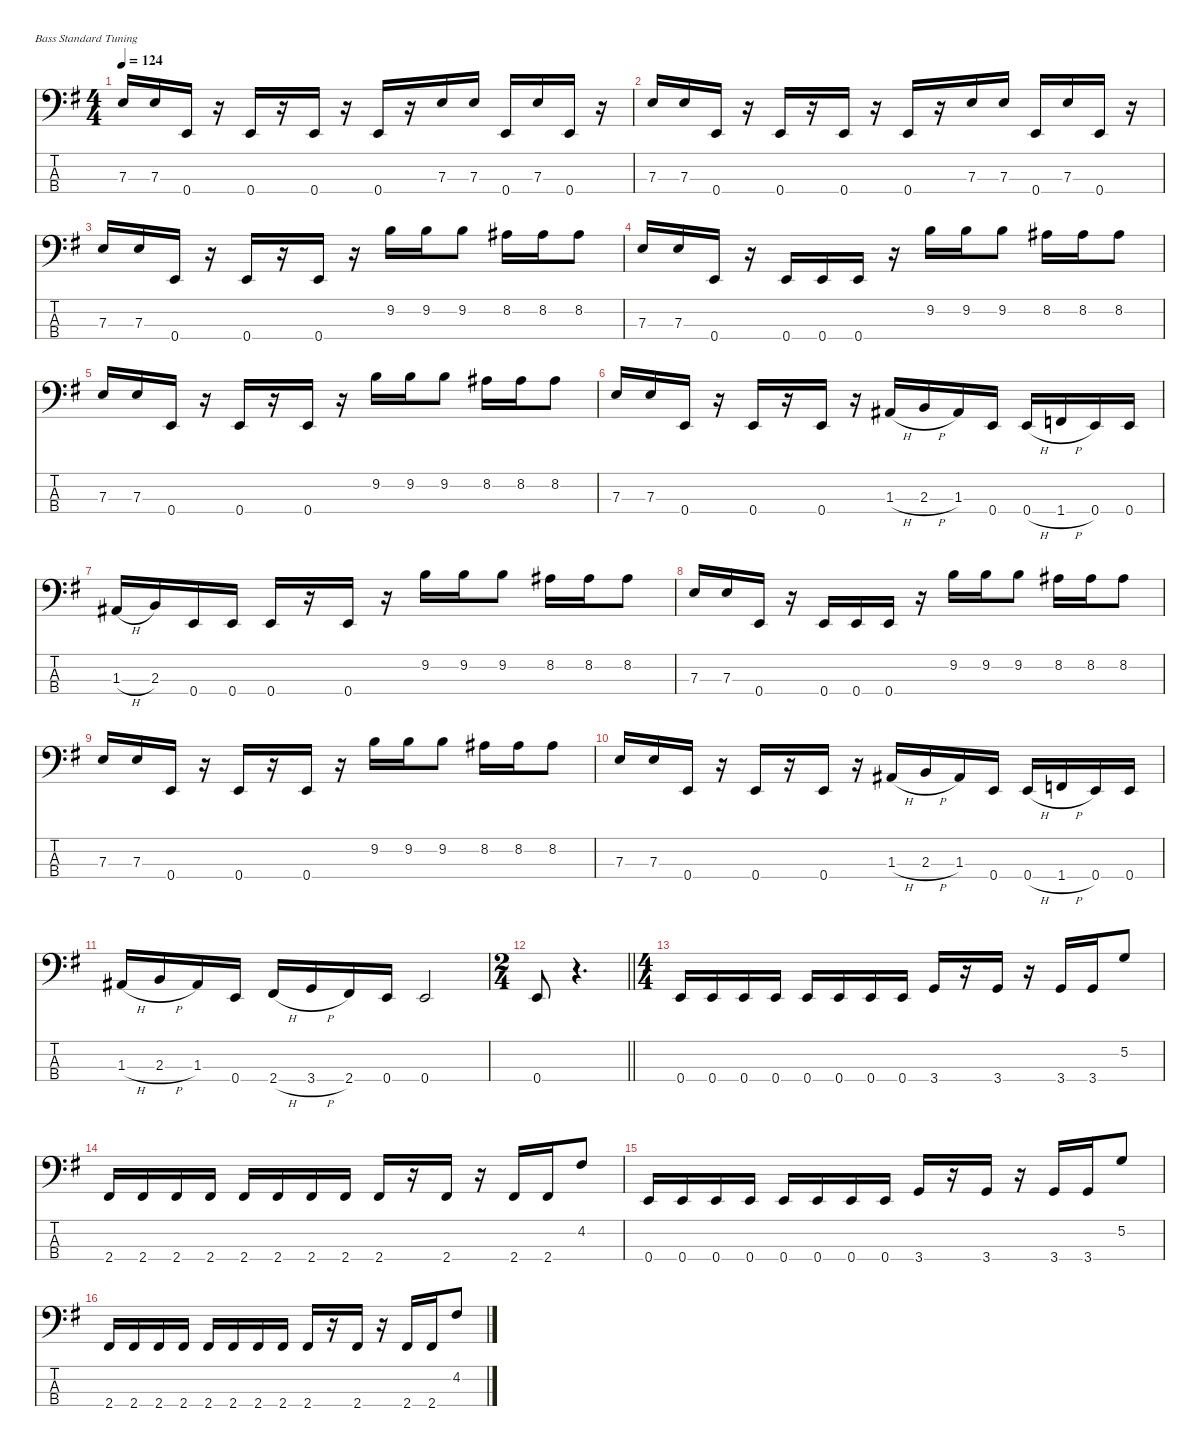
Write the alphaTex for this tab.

\defaultSystemsLayout 4
\hideDynamics
\bracketExtendMode nobrackets
\singleTrackTrackNamePolicy hidden
\multiTrackTrackNamePolicy hidden
\otherSystemsTrackNameOrientation horizontal
\track ("Bass Gtr" "el.bs.") {defaultSystemsLayout 4 instrument electricbasspick}
\staff {score tabs}
\tuning (G2 D2 A1 E1)
\ts (4 4)
\tempo 124
\clef f4
\ks eminor
7.3{acc forcenatural}.16{dy fff beam Up} 7.3{acc forcenatural}.16{beam Up} 0.4{acc forcenatural}.16{beam Up} r.16{beam Up} 0.4{acc forcenatural}.16{beam Up} r.16{beam Up} 0.4{acc forcenatural}.16{beam Up} r.16{beam Up} 0.4{acc forcenatural}.16{beam Up} r.16{beam Up} 7.3{acc forcenatural}.16{beam Up} 7.3{acc forcenatural}.16{beam Up} 0.4{acc forcenatural}.16{beam Up} 7.3{acc forcenatural}.16{beam Up} 0.4{acc forcenatural}.16{beam Up} r.16{beam Up} |
7.3{acc forcenatural}.16{beam Up} 7.3{acc forcenatural}.16{beam Up} 0.4{acc forcenatural}.16{beam Up} r.16{beam Up} 0.4{acc forcenatural}.16{beam Up} r.16{beam Up} 0.4{acc forcenatural}.16{beam Up} r.16{beam Up} 0.4{acc forcenatural}.16{beam Up} r.16{beam Up} 7.3{acc forcenatural}.16{beam Up} 7.3{acc forcenatural}.16{beam Up} 0.4{acc forcenatural}.16{beam Up} 7.3{acc forcenatural}.16{beam Up} 0.4{acc forcenatural}.16{beam Up} r.16{beam Up} |
7.3{acc forcenatural}.16{beam Up} 7.3{acc forcenatural}.16{beam Up} 0.4{acc forcenatural}.16{beam Up} r.16{beam Up} 0.4{acc forcenatural}.16{beam Up} r.16{beam Up} 0.4{acc forcenatural}.16{beam Up} r.16{beam Up} 9.2{acc forcenatural}.16{beam Down} 9.2{acc forcenatural}.16{beam Down} 9.2{acc forcenatural}.8{beam Down} 8.2{acc #}.16{beam Down} 8.2{acc #}.16{beam Down} 8.2{acc #}.8{beam Down} |
7.3{acc forcenatural}.16{beam Up} 7.3{acc forcenatural}.16{beam Up} 0.4{acc forcenatural}.16{beam Up} r.16{beam Up} 0.4{acc forcenatural}.16{beam Up} 0.4{acc forcenatural}.16{beam Up} 0.4{acc forcenatural}.16{beam Up} r.16{beam Up} 9.2{acc forcenatural}.16{beam Down} 9.2{acc forcenatural}.16{beam Down} 9.2{acc forcenatural}.8{beam Down} 8.2{acc #}.16{beam Down} 8.2{acc #}.16{beam Down} 8.2{acc #}.8{beam Down} |
7.3{acc forcenatural}.16{beam Up} 7.3{acc forcenatural}.16{beam Up} 0.4{acc forcenatural}.16{beam Up} r.16{beam Up} 0.4{acc forcenatural}.16{beam Up} r.16{beam Up} 0.4{acc forcenatural}.16{beam Up} r.16{beam Up} 9.2{acc forcenatural}.16{beam Down} 9.2{acc forcenatural}.16{beam Down} 9.2{acc forcenatural}.8{beam Down} 8.2{acc #}.16{beam Down} 8.2{acc #}.16{beam Down} 8.2{acc #}.8{beam Down} |
7.3{acc forcenatural}.16{beam Up} 7.3{acc forcenatural}.16{beam Up} 0.4{acc forcenatural}.16{beam Up} r.16{beam Up} 0.4{acc forcenatural}.16{beam Up} r.16{beam Up} 0.4{acc forcenatural}.16{beam Up} r.16{beam Up} 1.3{h acc #}.16{beam Up} 2.3{h acc forcenatural}.16{beam Up} 1.3{acc #}.16{beam Up} 0.4{acc forcenatural}.16{beam Up} 0.4{h acc forcenatural}.16{beam Up} 1.4{h acc forcenatural}.16{beam Up} 0.4{acc forcenatural}.16{beam Up} 0.4{acc forcenatural}.16{beam Up} |
1.3{h acc #}.16{beam Up} 2.3{acc forcenatural}.16{beam Up} 0.4{acc forcenatural}.16{beam Up} 0.4{acc forcenatural}.16{beam Up} 0.4{acc forcenatural}.16{beam Up} r.16{beam Up} 0.4{acc forcenatural}.16{beam Up} r.16{beam Up} 9.2{acc forcenatural}.16{beam Down} 9.2{acc forcenatural}.16{beam Down} 9.2{acc forcenatural}.8{beam Down} 8.2{acc #}.16{beam Down} 8.2{acc #}.16{beam Down} 8.2{acc #}.8{beam Down} |
7.3{acc forcenatural}.16{beam Up} 7.3{acc forcenatural}.16{beam Up} 0.4{acc forcenatural}.16{beam Up} r.16{beam Up} 0.4{acc forcenatural}.16{beam Up} 0.4{acc forcenatural}.16{beam Up} 0.4{acc forcenatural}.16{beam Up} r.16{beam Up} 9.2{acc forcenatural}.16{beam Down} 9.2{acc forcenatural}.16{beam Down} 9.2{acc forcenatural}.8{beam Down} 8.2{acc #}.16{beam Down} 8.2{acc #}.16{beam Down} 8.2{acc #}.8{beam Down} |
7.3{acc forcenatural}.16{beam Up} 7.3{acc forcenatural}.16{beam Up} 0.4{acc forcenatural}.16{beam Up} r.16{beam Up} 0.4{acc forcenatural}.16{beam Up} r.16{beam Up} 0.4{acc forcenatural}.16{beam Up} r.16{beam Up} 9.2{acc forcenatural}.16{beam Down} 9.2{acc forcenatural}.16{beam Down} 9.2{acc forcenatural}.8{beam Down} 8.2{acc #}.16{beam Down} 8.2{acc #}.16{beam Down} 8.2{acc #}.8{beam Down} |
7.3{acc forcenatural}.16{beam Up} 7.3{acc forcenatural}.16{beam Up} 0.4{acc forcenatural}.16{beam Up} r.16{beam Up} 0.4{acc forcenatural}.16{beam Up} r.16{beam Up} 0.4{acc forcenatural}.16{beam Up} r.16{beam Up} 1.3{h acc #}.16{beam Up} 2.3{h acc forcenatural}.16{beam Up} 1.3{acc #}.16{beam Up} 0.4{acc forcenatural}.16{beam Up} 0.4{h acc forcenatural}.16{beam Up} 1.4{h acc forcenatural}.16{beam Up} 0.4{acc forcenatural}.16{beam Up} 0.4{acc forcenatural}.16{beam Up} |
1.3{h acc #}.16{beam Up} 2.3{h acc forcenatural}.16{beam Up} 1.3{acc #}.16{beam Up} 0.4{acc forcenatural}.16{beam Up} 2.4{h acc #}.16{beam Up} 3.4{h acc forcenatural}.16{beam Up} 2.4{acc #}.16{beam Up} 0.4{acc forcenatural}.16{beam Up} 0.4{acc forcenatural}.2{beam Up} |
\ts (2 4)
\beaming (8 2 2)
\barLineRight lightlight
0.4{acc forcenatural}.8{beam Up} r.4{d beam Up} |
\ts (4 4)
\beaming (8 2 2 2 2)
0.4{acc forcenatural}.16{beam Up} 0.4{acc forcenatural}.16{beam Up} 0.4{acc forcenatural}.16{beam Up} 0.4{acc forcenatural}.16{beam Up} 0.4{acc forcenatural}.16{beam Up} 0.4{acc forcenatural}.16{beam Up} 0.4{acc forcenatural}.16{beam Up} 0.4{acc forcenatural}.16{beam Up} 3.4{acc forcenatural}.16{beam Up} r.16{beam Up} 3.4{acc forcenatural}.16{beam Up} r.16{beam Up} 3.4{acc forcenatural}.16{beam Up} 3.4{acc forcenatural}.16{beam Up} 5.2{acc forcenatural}.8{beam Up} |
2.4{acc #}.16{beam Up} 2.4{acc #}.16{beam Up} 2.4{acc #}.16{beam Up} 2.4{acc #}.16{beam Up} 2.4{acc #}.16{beam Up} 2.4{acc #}.16{beam Up} 2.4{acc #}.16{beam Up} 2.4{acc #}.16{beam Up} 2.4{acc #}.16{beam Up} r.16{beam Up} 2.4{acc #}.16{beam Up} r.16{beam Up} 2.4{acc #}.16{beam Up} 2.4{acc #}.16{beam Up} 4.2{acc #}.8{beam Up} |
0.4{acc forcenatural}.16{beam Up} 0.4{acc forcenatural}.16{beam Up} 0.4{acc forcenatural}.16{beam Up} 0.4{acc forcenatural}.16{beam Up} 0.4{acc forcenatural}.16{beam Up} 0.4{acc forcenatural}.16{beam Up} 0.4{acc forcenatural}.16{beam Up} 0.4{acc forcenatural}.16{beam Up} 3.4{acc forcenatural}.16{beam Up} r.16{beam Up} 3.4{acc forcenatural}.16{beam Up} r.16{beam Up} 3.4{acc forcenatural}.16{beam Up} 3.4{acc forcenatural}.16{beam Up} 5.2{acc forcenatural}.8{beam Up} |
2.4{acc #}.16{beam Up} 2.4{acc #}.16{beam Up} 2.4{acc #}.16{beam Up} 2.4{acc #}.16{beam Up} 2.4{acc #}.16{beam Up} 2.4{acc #}.16{beam Up} 2.4{acc #}.16{beam Up} 2.4{acc #}.16{beam Up} 2.4{acc #}.16{beam Up} r.16{beam Up} 2.4{acc #}.16{beam Up} r.16{beam Up} 2.4{acc #}.16{beam Up} 2.4{acc #}.16{beam Up} 4.2{acc #}.8{beam Up}
